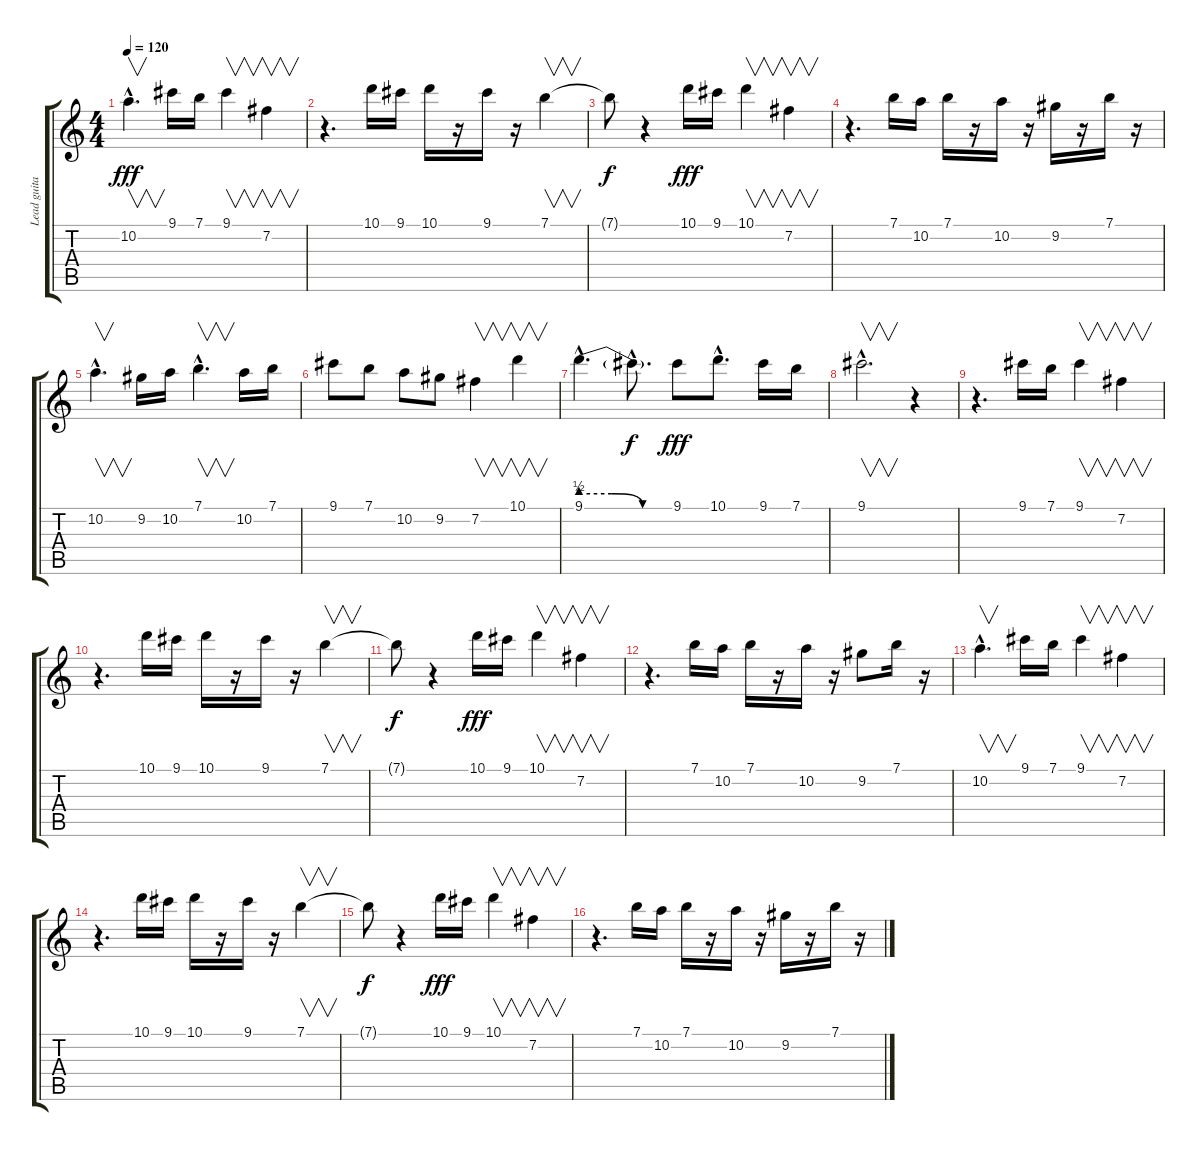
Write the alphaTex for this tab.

\track ("Lead guitar" "Lead guita") {instrument overdrivenguitar}
\staff {score tabs}
\tuning (E4 B3 G3 D3 A2 E2) {hide}
\ts (4 4)
\tempo 120
\clef g2
\ks c
10.2{hac}.4{v d dy fff} 9.1.16 7.1.16 9.1.4{v} 7.2.4{v} |
r.4{d} 10.1.16 9.1.16 10.1.16 r.16 9.1.16 r.16 7.1.4{v} |
7.1{t}.8{dy f} r.4 10.1.16{dy fff} 9.1.16 10.1.4{v} 7.2.4{v} |
r.4{d} 7.1.16 10.2.16 7.1.16 r.16 10.2.16 r.16 9.2.16 r.16 7.1.16 r.16 |
10.2{hac}.4{v d} 9.2.16 10.2.16 7.1{hac}.4{v d} 10.2.16 7.1.16 |
9.1.8 7.1.8 10.2.8 9.2.8 7.2.4{v} 10.1.4{v} |
9.1{be (custom 0 2 20 2 40 0 60 0) hac}.4{d} 9.1{hac t}.8{d dy f} 9.1.8{dy fff} 10.1{hac}.8{d} 9.1.16 7.1.16 |
9.1{hac}.2{v d} r.4 |
r.4{d} 9.1.16 7.1.16 9.1.4{v} 7.2.4{v} |
r.4{d} 10.1.16 9.1.16 10.1.16 r.16 9.1.16 r.16 7.1.4{v} |
7.1{t}.8{dy f} r.4 10.1.16{dy fff} 9.1.16 10.1.4{v} 7.2.4{v} |
r.4{d} 7.1.16 10.2.16 7.1.16 r.16 10.2.16 r.16 9.2.8 7.1.16 r.16 |
10.2{hac}.4{v d} 9.1.16 7.1.16 9.1.4{v} 7.2.4{v} |
r.4{d} 10.1.16 9.1.16 10.1.16 r.16 9.1.16 r.16 7.1.4{v} |
7.1{t}.8{dy f} r.4 10.1.16{dy fff} 9.1.16 10.1.4{v} 7.2.4{v} |
r.4{d} 7.1.16 10.2.16 7.1.16 r.16 10.2.16 r.16 9.2.16 r.16 7.1.16 r.16
